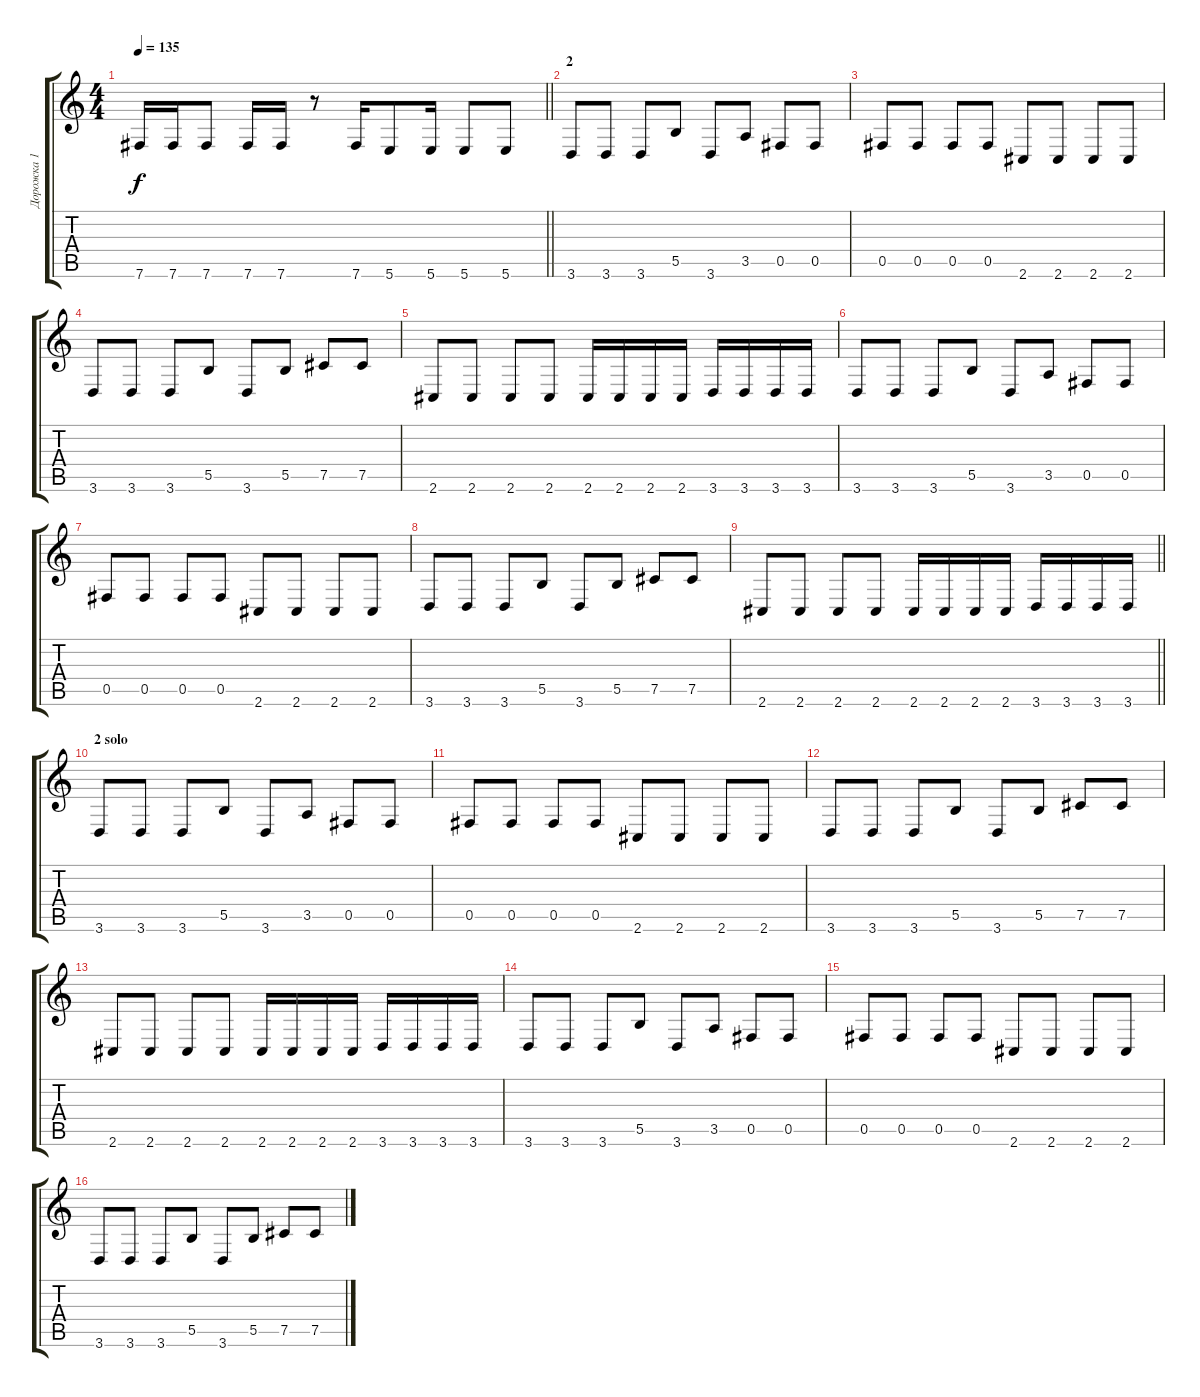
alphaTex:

\track ("Дорожка 1" "Дорожка 1") {instrument distortionguitar}
\staff {score tabs}
\tuning (Db4 Ab3 E3 B2 Gb2 B1) {hide}
\ts (4 4)
\tempo 135
\clef g2
\barLineRight lightlight
\ks c
7.6.16{dy f} 7.6.16 7.6.8 7.6.16 7.6.16 r.8 7.6.16 5.6.8 5.6.16 5.6.8 5.6.8 |
\section ("" "2")
3.6.8 3.6.8 3.6.8 5.5.8 3.6.8 3.5.8 0.5.8 0.5.8 |
0.5.8 0.5.8 0.5.8 0.5.8 2.6.8 2.6.8 2.6.8 2.6.8 |
3.6.8 3.6.8 3.6.8 5.5.8 3.6.8 5.5.8 7.5.8 7.5.8 |
2.6.8 2.6.8 2.6.8 2.6.8 2.6.16 2.6.16 2.6.16 2.6.16 3.6.16 3.6.16 3.6.16 3.6.16 |
3.6.8 3.6.8 3.6.8 5.5.8 3.6.8 3.5.8 0.5.8 0.5.8 |
0.5.8 0.5.8 0.5.8 0.5.8 2.6.8 2.6.8 2.6.8 2.6.8 |
3.6.8 3.6.8 3.6.8 5.5.8 3.6.8 5.5.8 7.5.8 7.5.8 |
\barLineRight lightlight
2.6.8 2.6.8 2.6.8 2.6.8 2.6.16 2.6.16 2.6.16 2.6.16 3.6.16 3.6.16 3.6.16 3.6.16 |
\section ("" "2 solo")
3.6.8 3.6.8 3.6.8 5.5.8 3.6.8 3.5.8 0.5.8 0.5.8 |
0.5.8 0.5.8 0.5.8 0.5.8 2.6.8 2.6.8 2.6.8 2.6.8 |
3.6.8 3.6.8 3.6.8 5.5.8 3.6.8 5.5.8 7.5.8 7.5.8 |
2.6.8 2.6.8 2.6.8 2.6.8 2.6.16 2.6.16 2.6.16 2.6.16 3.6.16 3.6.16 3.6.16 3.6.16 |
3.6.8 3.6.8 3.6.8 5.5.8 3.6.8 3.5.8 0.5.8 0.5.8 |
0.5.8 0.5.8 0.5.8 0.5.8 2.6.8 2.6.8 2.6.8 2.6.8 |
3.6.8 3.6.8 3.6.8 5.5.8 3.6.8 5.5.8 7.5.8 7.5.8
